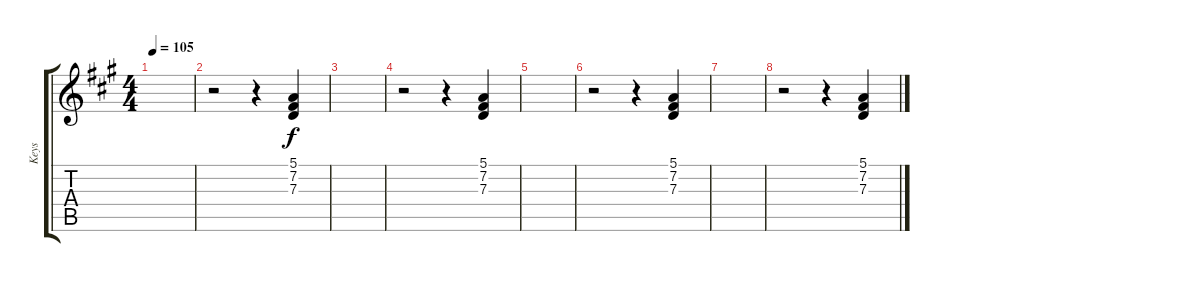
\track ("Keys" "Keys") {instrument drawbarorgan}
\staff {score tabs}
\tuning (E4 B3 G3 D3 A2 E2) {hide}
\ts (4 4)
\tempo 105
\clef g2
\ks a
|
r.2 r.4 (5.1 7.2 7.3).4 |
|
r.2 r.4 (5.1 7.2 7.3).4 |
|
r.2 r.4 (5.1 7.2 7.3).4 |
|
r.2 r.4 (5.1 7.2 7.3).4
